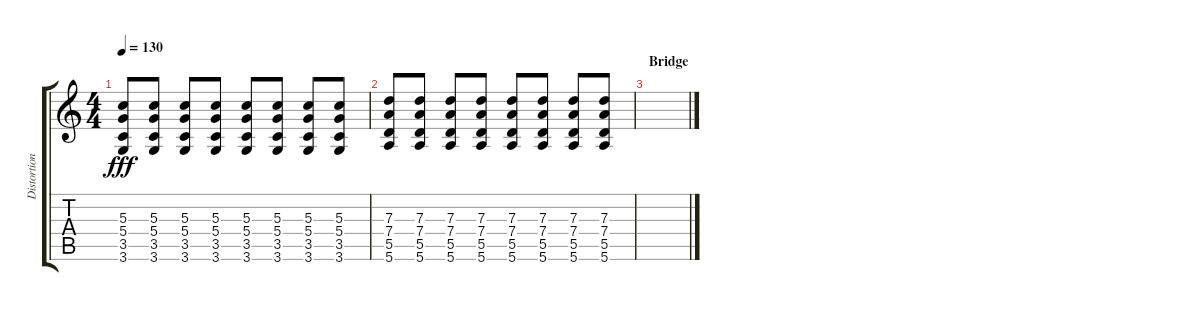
\track ("Distortion" "Distortion") {instrument distortionguitar}
\staff {score tabs}
\tuning (E4 B3 G3 D3 A2 E2) {hide}
\ts (4 4)
\tempo 130
\clef g2
\ks c
(5.3 5.4 3.5 3.6).8{dy fff} (5.3 5.4 3.5 3.6).8 (5.3 5.4 3.5 3.6).8 (5.3 5.4 3.5 3.6).8 (5.3 5.4 3.5 3.6).8 (5.3 5.4 3.5 3.6).8 (5.3 5.4 3.5 3.6).8 (5.3 5.4 3.5 3.6).8 |
(7.3 7.4 5.5 5.6).8 (7.3 7.4 5.5 5.6).8 (7.3 7.4 5.5 5.6).8 (7.3 7.4 5.5 5.6).8 (7.3 7.4 5.5 5.6).8 (7.3 7.4 5.5 5.6).8 (7.3 7.4 5.5 5.6).8 (7.3 7.4 5.5 5.6).8 |
\section ("" "Bridge")
